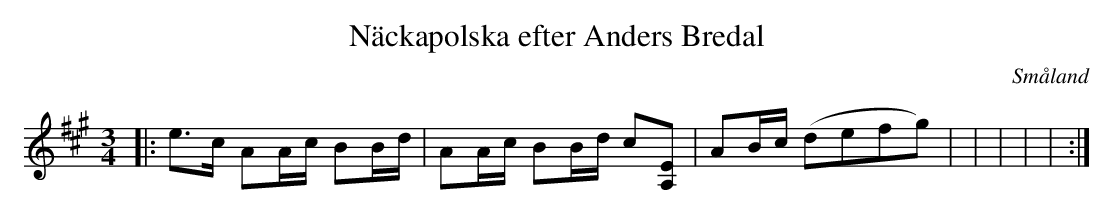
X:1
T:Näckapolska efter Anders Bredal
O:Småland
M:3/4
L:1/8
K:A
|: e>c AA/2c/2 BB/2d/2 | AA/2c/2 BB/2d/2 c[EA,] | AB/2c/2 (defg)/2 |  |  |  |  |  :|
